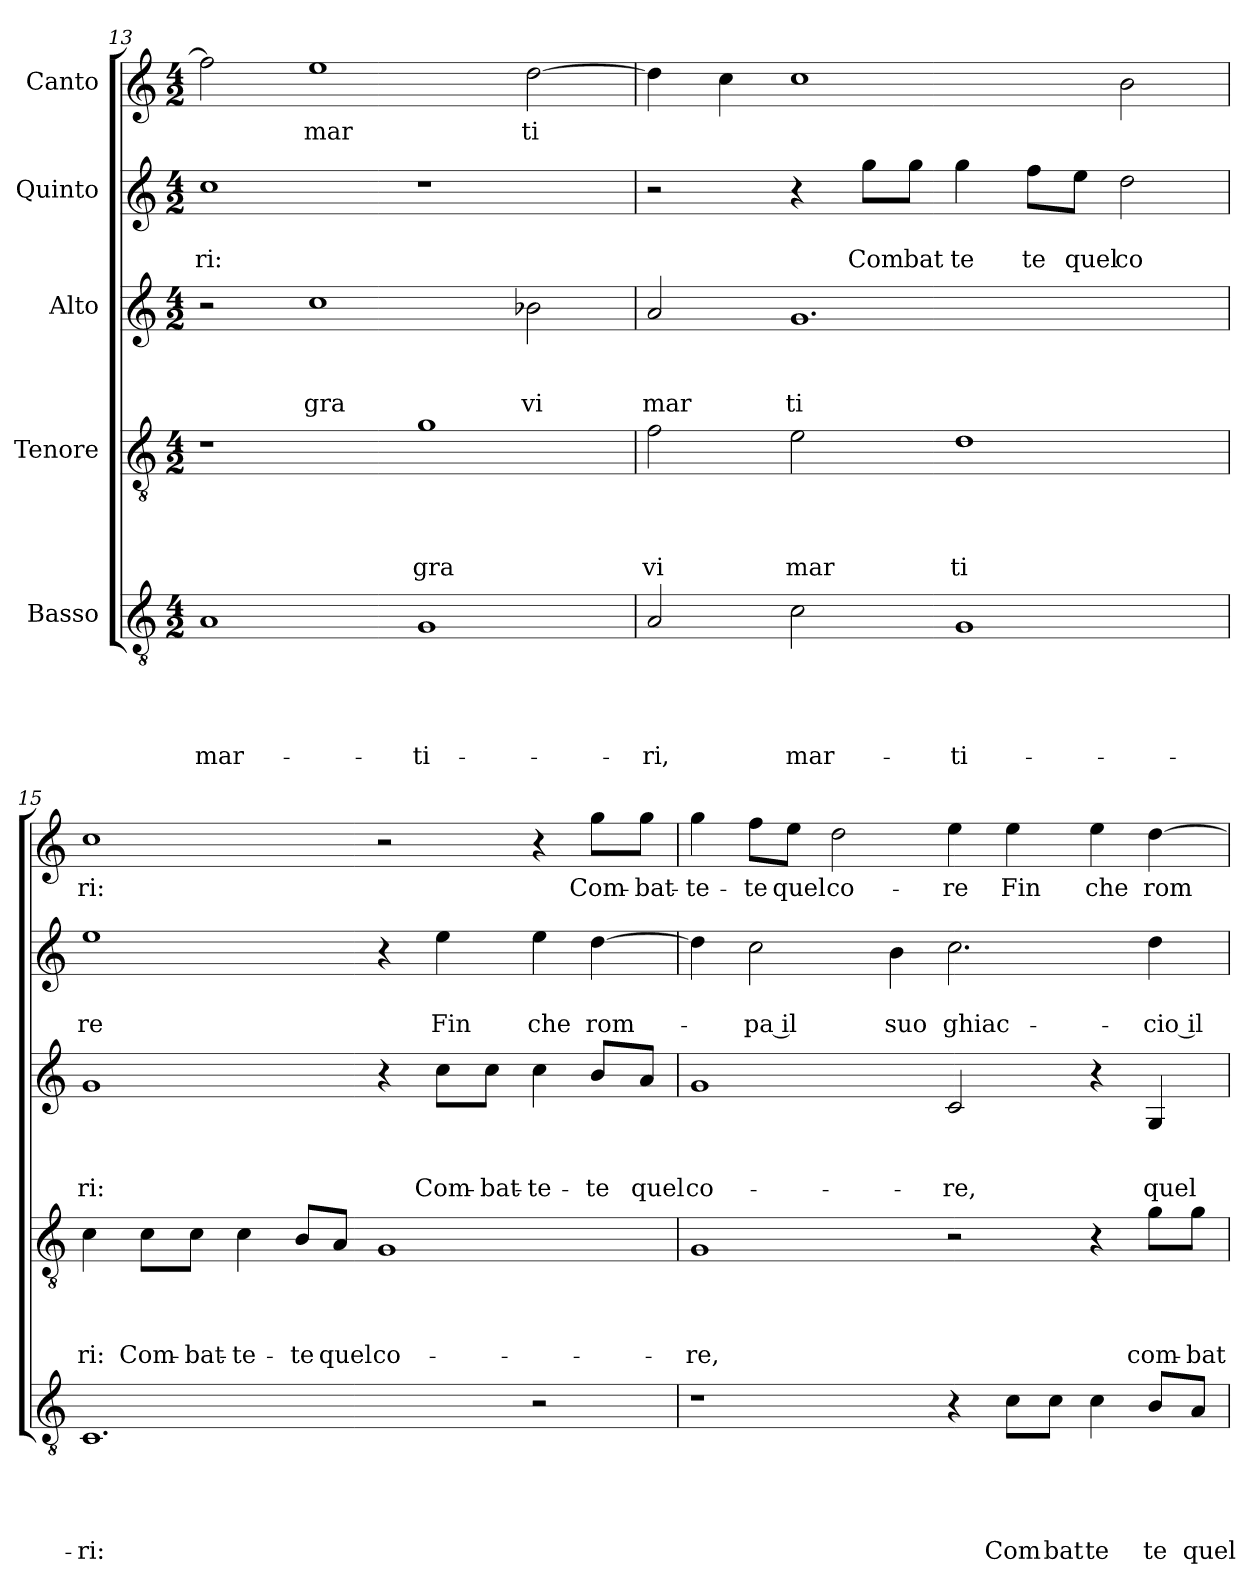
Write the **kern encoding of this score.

**kern	**text	**text	**text	**text	**text	**kern	**text	**text	**text	**text	**kern	**text	**text	**text	**kern	**text	**text	**kern	**text
*part5	*part5	*part5	*part5	*part5	*part5	*part4	*part4	*part4	*part4	*part4	*part3	*part3	*part3	*part3	*part2	*part2	*part2	*part1	*part1
*staff5	*staff5	*staff5	*staff5	*staff5	*staff5	*staff4	*staff4	*staff4	*staff4	*staff4	*staff3	*staff3	*staff3	*staff3	*staff2	*staff2	*staff2	*staff1	*staff1
*I"Basso	*	*	*	*	*	*I"Tenore	*	*	*	*	*I"Alto	*	*	*	*I"Quinto	*	*	*I"Canto	*
*clefGv2	*	*	*	*	*	*clefGv2	*	*	*	*	*clefG2	*	*	*	*clefG2	*	*	*clefG2	*
*k[]	*	*	*	*	*	*k[]	*	*	*	*	*k[]	*	*	*	*k[]	*	*	*k[]	*
*C:	*	*	*	*	*	*C:	*	*	*	*	*C:	*	*	*	*C:	*	*	*C:	*
*M4/2	*	*	*	*	*	*M4/2	*	*	*	*	*M4/2	*	*	*	*M4/2	*	*	*M4/2	*
=13	=13	=13	=13	=13	=13	=13	=13	=13	=13	=13	=13	=13	=13	=13	=13	=13	=13	=13	=13
!	!	!	!	!	!LO:LY:b	!	!	!	!	!	!	!	!	!	!	!	!LO:LY:b	!	!
1A	.	.	.	.	mar-	1r	.	.	.	.	2r	.	.	.	1cc	.	ri:	2ff\]	.
!	!	!	!	!	!	!	!	!	!	!	!	!	!	!LO:LY:b	!	!	!	!	!LO:LY:b
.	.	.	.	.	.	.	.	.	.	.	1cc	.	.	gra	.	.	.	1ee	mar
!	!	!	!	!	!LO:LY:b	!	!	!	!	!LO:LY:b	!	!	!	!	!	!	!	!	!
1G	.	.	.	.	-ti-	1g	.	.	.	gra	.	.	.	.	1r	.	.	.	.
!	!	!	!	!	!	!	!	!	!	!	!	!	!	!LO:LY:b	!	!	!	!	!LO:LY:b
.	.	.	.	.	.	.	.	.	.	.	2b-X\	.	.	vi	.	.	.	[>2dd\	ti
=14	=14	=14	=14	=14	=14	=14	=14	=14	=14	=14	=14	=14	=14	=14	=14	=14	=14	=14	=14
!	!	!	!	!	!LO:LY:b	!	!	!	!	!LO:LY:b	!	!	!	!LO:LY:b	!	!	!	!	!
2A/	.	.	.	.	-ri,	2f\	.	.	.	vi	2a/	.	.	mar	2r	.	.	4dd\]	.
.	.	.	.	.	.	.	.	.	.	.	.	.	.	.	.	.	.	4cc\	.
!	!	!	!	!	!LO:LY:b	!	!	!	!	!LO:LY:b	!	!	!	!LO:LY:b	!	!	!	!	!
2c\	.	.	.	.	mar-	2e\	.	.	.	mar	1.g	.	.	ti	4r	.	.	1cc	.
!	!	!	!	!	!	!	!	!	!	!	!	!	!	!	!	!	!LO:LY:b	!	!
.	.	.	.	.	.	.	.	.	.	.	.	.	.	.	8gg\L	.	Com	.	.
!	!	!	!	!	!	!	!	!	!	!	!	!	!	!	!	!	!LO:LY:b	!	!
.	.	.	.	.	.	.	.	.	.	.	.	.	.	.	8gg\J	.	bat	.	.
!	!	!	!	!	!LO:LY:b	!	!	!	!	!LO:LY:b	!	!	!	!	!	!	!LO:LY:b	!	!
1G	.	.	.	.	-ti-	1d	.	.	.	ti	.	.	.	.	4gg\	.	te	.	.
!	!	!	!	!	!	!	!	!	!	!	!	!	!	!	!	!	!LO:LY:b	!	!
.	.	.	.	.	.	.	.	.	.	.	.	.	.	.	8ff\L	.	te	.	.
!	!	!	!	!	!	!	!	!	!	!	!	!	!	!	!	!	!LO:LY:b	!	!
.	.	.	.	.	.	.	.	.	.	.	.	.	.	.	8ee\J	.	quel	.	.
!	!	!	!	!	!	!	!	!	!	!	!	!	!	!	!	!	!LO:LY:b	!	!
.	.	.	.	.	.	.	.	.	.	.	.	.	.	.	2dd\	.	co	2b\	.
!!LO:LB:g=z
=15	=15	=15	=15	=15	=15	=15	=15	=15	=15	=15	=15	=15	=15	=15	=15	=15	=15	=15	=15
!	!	!	!	!	!LO:LY:b	!	!	!	!	!LO:LY:b	!	!	!	!LO:LY:b	!	!	!LO:LY:b	!	!LO:LY:b
1.C	.	.	.	.	-ri:	4c\	.	.	.	ri:	1g	.	.	ri:	1ee	.	re	1cc	ri:
!	!	!	!	!	!	!	!	!	!	!LO:LY:b	!	!	!	!	!	!	!	!	!
.	.	.	.	.	.	8c\L	.	.	.	Com-	.	.	.	.	.	.	.	.	.
!	!	!	!	!	!	!	!	!	!	!LO:LY:b	!	!	!	!	!	!	!	!	!
.	.	.	.	.	.	8c\J	.	.	.	-bat-	.	.	.	.	.	.	.	.	.
!	!	!	!	!	!	!	!	!	!	!LO:LY:b	!	!	!	!	!	!	!	!	!
.	.	.	.	.	.	4c\	.	.	.	-te-	.	.	.	.	.	.	.	.	.
!	!	!	!	!	!	!	!	!	!	!LO:LY:b	!	!	!	!	!	!	!	!	!
.	.	.	.	.	.	8B/L	.	.	.	-te	.	.	.	.	.	.	.	.	.
!	!	!	!	!	!	!	!	!	!	!LO:LY:b	!	!	!	!	!	!	!	!	!
.	.	.	.	.	.	8A/J	.	.	.	quel	.	.	.	.	.	.	.	.	.
!	!	!	!	!	!	!	!	!	!	!LO:LY:b	!	!	!	!	!	!	!	!	!
.	.	.	.	.	.	1G	.	.	.	co-	4r	.	.	.	4r	.	.	2r	.
!	!	!	!	!	!	!	!	!	!	!	!	!	!	!LO:LY:b	!	!	!LO:LY:b	!	!
.	.	.	.	.	.	.	.	.	.	.	8cc\L	.	.	Com-	4ee\	.	Fin	.	.
!	!	!	!	!	!	!	!	!	!	!	!	!	!	!LO:LY:b	!	!	!	!	!
.	.	.	.	.	.	.	.	.	.	.	8cc\J	.	.	-bat-	.	.	.	.	.
!	!	!	!	!	!	!	!	!	!	!	!	!	!	!LO:LY:b	!	!	!LO:LY:b	!	!
2r	.	.	.	.	.	.	.	.	.	.	4cc\	.	.	-te-	4ee\	.	che	4r	.
!	!	!	!	!	!	!	!	!	!	!	!	!	!	!LO:LY:b	!	!	!LO:LY:b	!	!LO:LY:b
.	.	.	.	.	.	.	.	.	.	.	8b/L	.	.	-te	[>4dd\	.	rom-	8gg\L	Com-
!	!	!	!	!	!	!	!	!	!	!	!	!	!	!LO:LY:b	!	!	!	!	!LO:LY:b
.	.	.	.	.	.	.	.	.	.	.	8a/J	.	.	quel	.	.	.	8gg\J	-bat-
=16	=16	=16	=16	=16	=16	=16	=16	=16	=16	=16	=16	=16	=16	=16	=16	=16	=16	=16	=16
!	!	!	!	!	!	!	!	!	!	!LO:LY:b	!	!	!	!LO:LY:b	!	!	!	!	!LO:LY:b
1r	.	.	.	.	.	1G	.	.	.	-re,	1g	.	.	co-	4dd\]	.	.	4gg\	-te-
!	!	!	!	!	!	!	!	!	!	!	!	!	!	!	!	!	!LO:LY:b:rj	!	!LO:LY:b
.	.	.	.	.	.	.	.	.	.	.	.	.	.	.	2cc\	.	-pa il	8ff\L	-te
!	!	!	!	!	!	!	!	!	!	!	!	!	!	!	!	!	!	!	!LO:LY:b
.	.	.	.	.	.	.	.	.	.	.	.	.	.	.	.	.	.	8ee\J	quel
!	!	!	!	!	!	!	!	!	!	!	!	!	!	!	!	!	!	!	!LO:LY:b
.	.	.	.	.	.	.	.	.	.	.	.	.	.	.	.	.	.	2dd\	co-
!	!	!	!	!	!	!	!	!	!	!	!	!	!	!	!	!	!LO:LY:b	!	!
.	.	.	.	.	.	.	.	.	.	.	.	.	.	.	4b\	.	suo	.	.
!	!	!	!	!	!	!	!	!	!	!	!	!	!	!LO:LY:b	!	!	!LO:LY:b	!	!LO:LY:b
4r	.	.	.	.	.	2r	.	.	.	.	2c/	.	.	-re,	2.cc\	.	ghiac-	4ee\	-re
!	!	!	!	!	!LO:LY:b	!	!	!	!	!	!	!	!	!	!	!	!	!	!LO:LY:b
8c\L	.	.	.	.	Com	.	.	.	.	.	.	.	.	.	.	.	.	4ee\	Fin
!	!	!	!	!	!LO:LY:b	!	!	!	!	!	!	!	!	!	!	!	!	!	!
8c\J	.	.	.	.	bat	.	.	.	.	.	.	.	.	.	.	.	.	.	.
!	!	!	!	!	!LO:LY:b	!	!	!	!	!	!	!	!	!	!	!	!	!	!LO:LY:b
4c\	.	.	.	.	te	4r	.	.	.	.	4r	.	.	.	.	.	.	4ee\	che
!	!	!	!	!	!LO:LY:b	!	!	!	!	!LO:LY:b	!	!	!	!LO:LY:b	!	!	!LO:LY:b:rj	!	!LO:LY:b
8B/L	.	.	.	.	te	8g\L	.	.	.	com-	4G/	.	.	quel	4dd\	.	-cio il	[>4dd\	rom-
!	!	!	!	!	!LO:LY:b	!	!	!	!	!LO:LY:b	!	!	!	!	!	!	!	!	!
8A/J	.	.	.	.	quel	8g\J	.	.	.	-bat-	.	.	.	.	.	.	.	.	.
=	=	=	=	=	=	=	=	=	=	=	=	=	=	=	=	=	=	=	=
*-	*-	*-	*-	*-	*-	*-	*-	*-	*-	*-	*-	*-	*-	*-	*-	*-	*-	*-	*-
